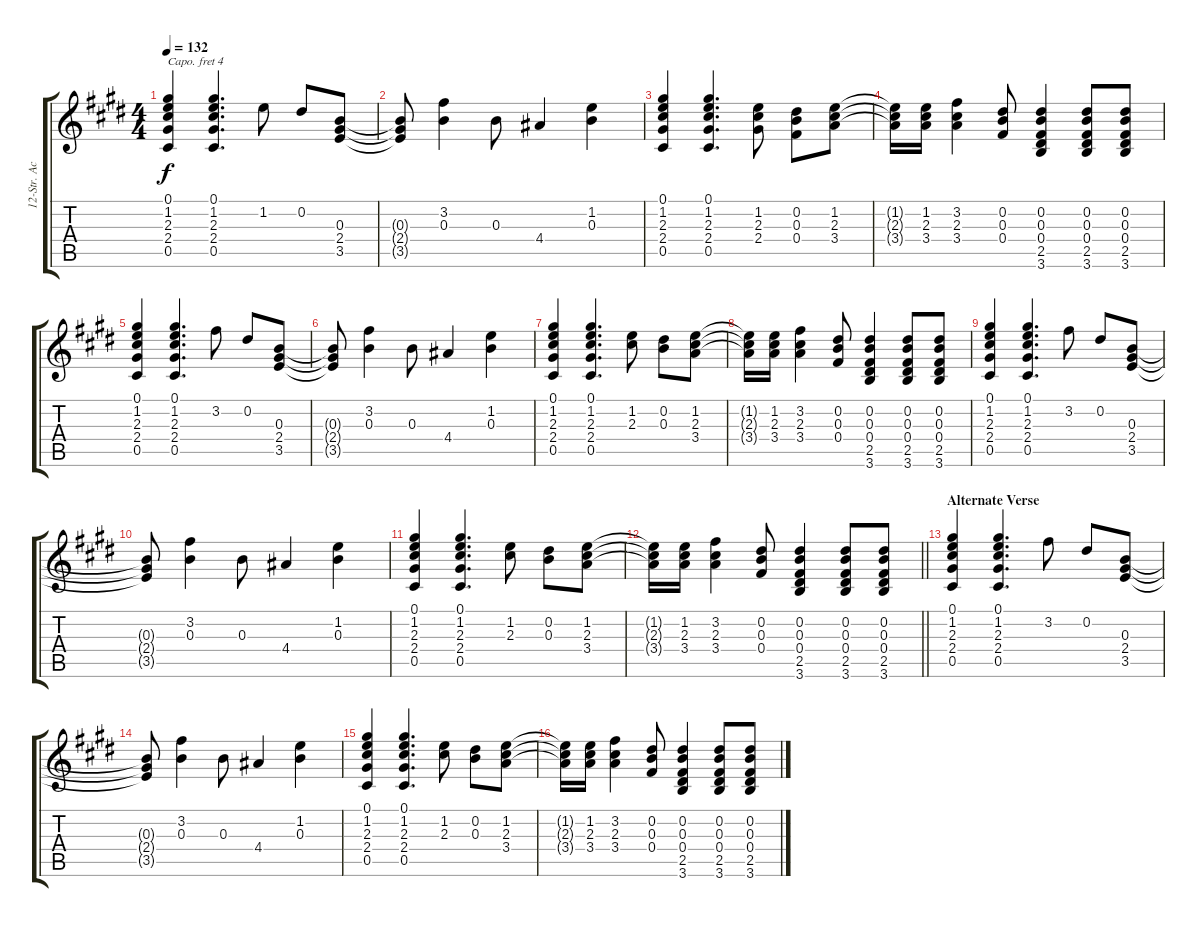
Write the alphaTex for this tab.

\track ("12-Str. Ac-Guitar" "12-Str. Ac") {instrument acousticguitarsteel}
\staff {score tabs}
\capo 4
\tuning (E4 B3 G3 D3 A2 E2) {hide}
\ts (4 4)
\tempo 132
\clef g2
\ks e
(0.1 1.2 2.3 2.4 0.5).4{dy f} (0.1 1.2 2.3 2.4 0.5).4{d} 1.2.8 0.2.8 (0.3 2.4 3.5).8 |
(0.3{t} 2.4{t} 3.5{t}).8 (3.2 0.3).4 0.3.8 4.4.4 (1.2 0.3).4 |
(0.1 1.2 2.3 2.4 0.5).4 (0.1 1.2 2.3 2.4 0.5).4{d} (1.2 2.3 2.4).8 (0.2 0.3 0.4).8 (1.2 2.3 3.4).8 |
(1.2{t} 2.3{t} 3.4{t}).16 (1.2 2.3 3.4).16 (3.2 2.3 3.4).4 (0.2 0.3 0.4).8 (0.2 0.3 0.4 2.5 3.6).4 (0.2 0.3 0.4 2.5 3.6).8 (0.2 0.3 0.4 2.5 3.6).8 |
(0.1 1.2 2.3 2.4 0.5).4 (0.1 1.2 2.3 2.4 0.5).4{d} 3.2.8 0.2.8 (0.3 2.4 3.5).8 |
(0.3{t} 2.4{t} 3.5{t}).8 (3.2 0.3).4 0.3.8 4.4.4 (1.2 0.3).4 |
(0.1 1.2 2.3 2.4 0.5).4 (0.1 1.2 2.3 2.4 0.5).4{d} (1.2 2.3).8 (0.2 0.3).8 (1.2 2.3 3.4).8 |
(1.2{t} 2.3{t} 3.4{t}).16 (1.2 2.3 3.4).16 (3.2 2.3 3.4).4 (0.2 0.3 0.4).8 (0.2 0.3 0.4 2.5 3.6).4 (0.2 0.3 0.4 2.5 3.6).8 (0.2 0.3 0.4 2.5 3.6).8 |
(0.1 1.2 2.3 2.4 0.5).4 (0.1 1.2 2.3 2.4 0.5).4{d} 3.2.8 0.2.8 (0.3 2.4 3.5).8 |
(0.3{t} 2.4{t} 3.5{t}).8 (3.2 0.3).4 0.3.8 4.4.4 (1.2 0.3).4 |
(0.1 1.2 2.3 2.4 0.5).4 (0.1 1.2 2.3 2.4 0.5).4{d} (1.2 2.3).8 (0.2 0.3).8 (1.2 2.3 3.4).8 |
\barLineRight lightlight
(1.2{t} 2.3{t} 3.4{t}).16 (1.2 2.3 3.4).16 (3.2 2.3 3.4).4 (0.2 0.3 0.4).8 (0.2 0.3 0.4 2.5 3.6).4 (0.2 0.3 0.4 2.5 3.6).8 (0.2 0.3 0.4 2.5 3.6).8 |
\section ("" "Alternate Verse")
(0.1 1.2 2.3 2.4 0.5).4 (0.1 1.2 2.3 2.4 0.5).4{d} 3.2.8 0.2.8 (0.3 2.4 3.5).8 |
(0.3{t} 2.4{t} 3.5{t}).8 (3.2 0.3).4 0.3.8 4.4.4 (1.2 0.3).4 |
(0.1 1.2 2.3 2.4 0.5).4 (0.1 1.2 2.3 2.4 0.5).4{d} (1.2 2.3).8 (0.2 0.3).8 (1.2 2.3 3.4).8 |
(1.2{t} 2.3{t} 3.4{t}).16 (1.2 2.3 3.4).16 (3.2 2.3 3.4).4 (0.2 0.3 0.4).8 (0.2 0.3 0.4 2.5 3.6).4 (0.2 0.3 0.4 2.5 3.6).8 (0.2 0.3 0.4 2.5 3.6).8
